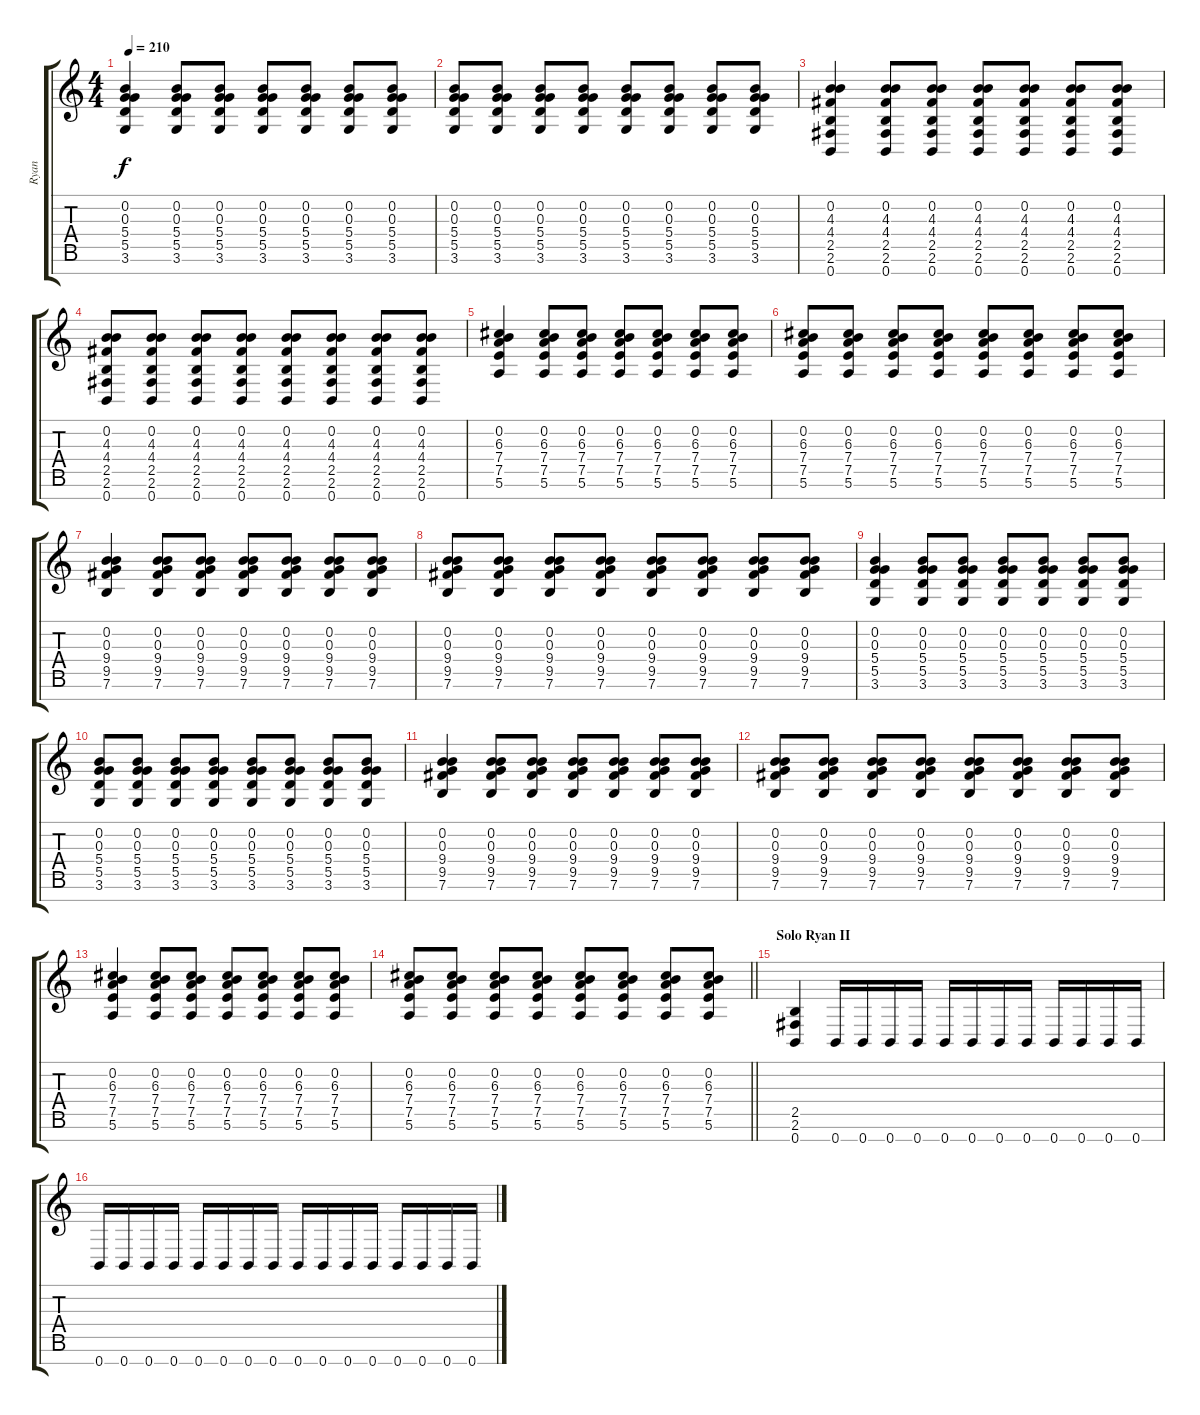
\track ("Ryan" "Ryan") {instrument distortionguitar}
\staff {score tabs}
\tuning (E4 B3 G3 D3 A2 E2 B1) {hide}
\ts (4 4)
\tempo 210
\clef g2
\ks c
(0.2 0.3 5.4 5.5 3.6).4{dy f} (0.2 0.3 5.4 5.5 3.6).8 (0.2 0.3 5.4 5.5 3.6).8 (0.2 0.3 5.4 5.5 3.6).8 (0.2 0.3 5.4 5.5 3.6).8 (0.2 0.3 5.4 5.5 3.6).8 (0.2 0.3 5.4 5.5 3.6).8 |
(0.2 0.3 5.4 5.5 3.6).8 (0.2 0.3 5.4 5.5 3.6).8 (0.2 0.3 5.4 5.5 3.6).8 (0.2 0.3 5.4 5.5 3.6).8 (0.2 0.3 5.4 5.5 3.6).8 (0.2 0.3 5.4 5.5 3.6).8 (0.2 0.3 5.4 5.5 3.6).8 (0.2 0.3 5.4 5.5 3.6).8 |
(0.2 4.3 4.4 2.5 2.6 0.7).4 (0.2 4.3 4.4 2.5 2.6 0.7).8 (0.2 4.3 4.4 2.5 2.6 0.7).8 (0.2 4.3 4.4 2.5 2.6 0.7).8 (0.2 4.3 4.4 2.5 2.6 0.7).8 (0.2 4.3 4.4 2.5 2.6 0.7).8 (0.2 4.3 4.4 2.5 2.6 0.7).8 |
(0.2 4.3 4.4 2.5 2.6 0.7).8 (0.2 4.3 4.4 2.5 2.6 0.7).8 (0.2 4.3 4.4 2.5 2.6 0.7).8 (0.2 4.3 4.4 2.5 2.6 0.7).8 (0.2 4.3 4.4 2.5 2.6 0.7).8 (0.2 4.3 4.4 2.5 2.6 0.7).8 (0.2 4.3 4.4 2.5 2.6 0.7).8 (0.2 4.3 4.4 2.5 2.6 0.7).8 |
(0.2 6.3 7.4 7.5 5.6).4 (0.2 6.3 7.4 7.5 5.6).8 (0.2 6.3 7.4 7.5 5.6).8 (0.2 6.3 7.4 7.5 5.6).8 (0.2 6.3 7.4 7.5 5.6).8 (0.2 6.3 7.4 7.5 5.6).8 (0.2 6.3 7.4 7.5 5.6).8 |
(0.2 6.3 7.4 7.5 5.6).8 (0.2 6.3 7.4 7.5 5.6).8 (0.2 6.3 7.4 7.5 5.6).8 (0.2 6.3 7.4 7.5 5.6).8 (0.2 6.3 7.4 7.5 5.6).8 (0.2 6.3 7.4 7.5 5.6).8 (0.2 6.3 7.4 7.5 5.6).8 (0.2 6.3 7.4 7.5 5.6).8 |
(0.2 0.3 9.4 9.5 7.6).4 (0.2 0.3 9.4 9.5 7.6).8 (0.2 0.3 9.4 9.5 7.6).8 (0.2 0.3 9.4 9.5 7.6).8 (0.2 0.3 9.4 9.5 7.6).8 (0.2 0.3 9.4 9.5 7.6).8 (0.2 0.3 9.4 9.5 7.6).8 |
(0.2 0.3 9.4 9.5 7.6).8 (0.2 0.3 9.4 9.5 7.6).8 (0.2 0.3 9.4 9.5 7.6).8 (0.2 0.3 9.4 9.5 7.6).8 (0.2 0.3 9.4 9.5 7.6).8 (0.2 0.3 9.4 9.5 7.6).8 (0.2 0.3 9.4 9.5 7.6).8 (0.2 0.3 9.4 9.5 7.6).8 |
(0.2 0.3 5.4 5.5 3.6).4 (0.2 0.3 5.4 5.5 3.6).8 (0.2 0.3 5.4 5.5 3.6).8 (0.2 0.3 5.4 5.5 3.6).8 (0.2 0.3 5.4 5.5 3.6).8 (0.2 0.3 5.4 5.5 3.6).8 (0.2 0.3 5.4 5.5 3.6).8 |
(0.2 0.3 5.4 5.5 3.6).8 (0.2 0.3 5.4 5.5 3.6).8 (0.2 0.3 5.4 5.5 3.6).8 (0.2 0.3 5.4 5.5 3.6).8 (0.2 0.3 5.4 5.5 3.6).8 (0.2 0.3 5.4 5.5 3.6).8 (0.2 0.3 5.4 5.5 3.6).8 (0.2 0.3 5.4 5.5 3.6).8 |
(0.2 0.3 9.4 9.5 7.6).4 (0.2 0.3 9.4 9.5 7.6).8 (0.2 0.3 9.4 9.5 7.6).8 (0.2 0.3 9.4 9.5 7.6).8 (0.2 0.3 9.4 9.5 7.6).8 (0.2 0.3 9.4 9.5 7.6).8 (0.2 0.3 9.4 9.5 7.6).8 |
(0.2 0.3 9.4 9.5 7.6).8 (0.2 0.3 9.4 9.5 7.6).8 (0.2 0.3 9.4 9.5 7.6).8 (0.2 0.3 9.4 9.5 7.6).8 (0.2 0.3 9.4 9.5 7.6).8 (0.2 0.3 9.4 9.5 7.6).8 (0.2 0.3 9.4 9.5 7.6).8 (0.2 0.3 9.4 9.5 7.6).8 |
(0.2 6.3 7.4 7.5 5.6).4 (0.2 6.3 7.4 7.5 5.6).8 (0.2 6.3 7.4 7.5 5.6).8 (0.2 6.3 7.4 7.5 5.6).8 (0.2 6.3 7.4 7.5 5.6).8 (0.2 6.3 7.4 7.5 5.6).8 (0.2 6.3 7.4 7.5 5.6).8 |
\barLineRight lightlight
(0.2 6.3 7.4 7.5 5.6).8 (0.2 6.3 7.4 7.5 5.6).8 (0.2 6.3 7.4 7.5 5.6).8 (0.2 6.3 7.4 7.5 5.6).8 (0.2 6.3 7.4 7.5 5.6).8 (0.2 6.3 7.4 7.5 5.6).8 (0.2 6.3 7.4 7.5 5.6).8 (0.2 6.3 7.4 7.5 5.6).8 |
\section ("" "Solo Ryan II")
(2.5 2.6 0.7).4 0.7.16 0.7.16 0.7.16 0.7.16 0.7.16 0.7.16 0.7.16 0.7.16 0.7.16 0.7.16 0.7.16 0.7.16 |
0.7.16 0.7.16 0.7.16 0.7.16 0.7.16 0.7.16 0.7.16 0.7.16 0.7.16 0.7.16 0.7.16 0.7.16 0.7.16 0.7.16 0.7.16 0.7.16
